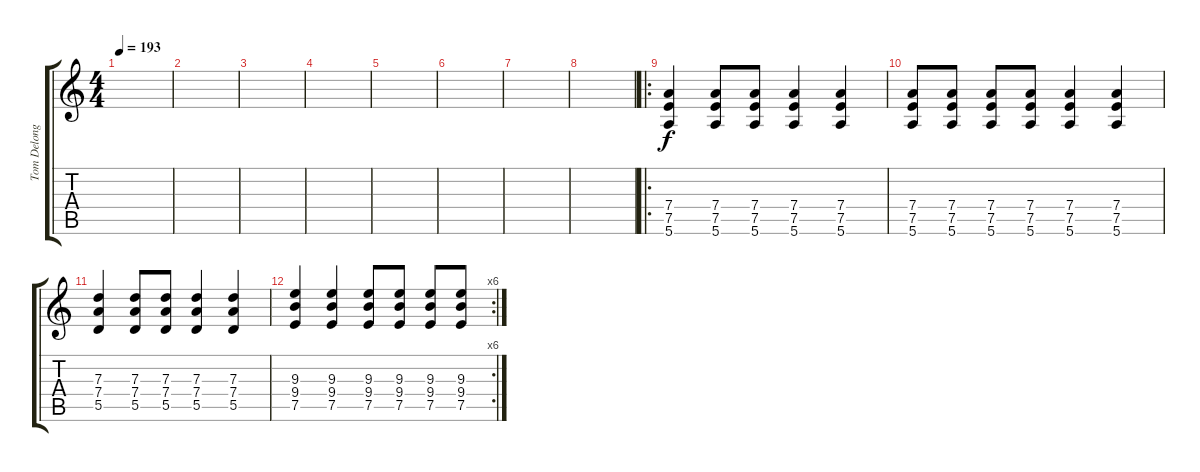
\track ("Tom Delong (Distortion 2)" "Tom Delong") {instrument distortionguitar}
\staff {score tabs}
\tuning (E4 B3 G3 D3 A2 E2) {hide}
\ts (4 4)
\tempo 193
\clef g2
\ks c
|
|
|
|
|
|
|
|
\ro
(7.4 7.5 5.6).4 (7.4 7.5 5.6).8 (7.4 7.5 5.6).8 (7.4 7.5 5.6).4 (7.4 7.5 5.6).4 |
(7.4 7.5 5.6).8 (7.4 7.5 5.6).8 (7.4 7.5 5.6).8 (7.4 7.5 5.6).8 (7.4 7.5 5.6).4 (7.4 7.5 5.6).4 |
(7.3 7.4 5.5).4 (7.3 7.4 5.5).8 (7.3 7.4 5.5).8 (7.3 7.4 5.5).4 (7.3 7.4 5.5).4 |
\rc 6
(9.3 9.4 7.5).4 (9.3 9.4 7.5).4 (9.3 9.4 7.5).8 (9.3 9.4 7.5).8 (9.3 9.4 7.5).8 (9.3 9.4 7.5).8
